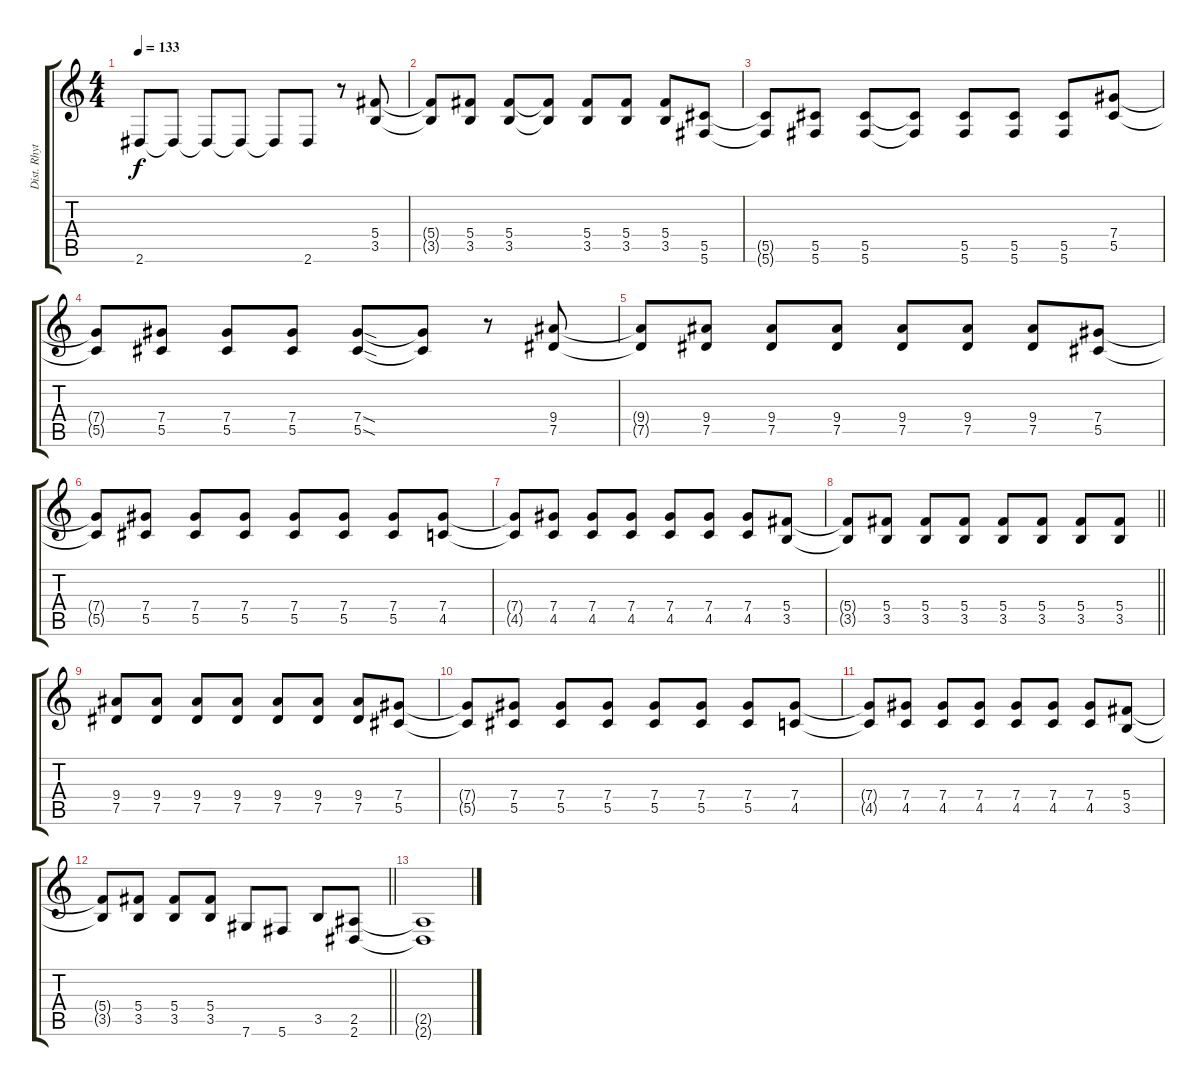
\track ("Dist. Rhytm Guitar [L]" "Dist. Rhyt") {instrument distortionguitar}
\staff {score tabs}
\tuning (Eb4 Bb3 Gb3 Db3 Ab2 Db2) {hide}
\ts (4 4)
\tempo 133
\clef g2
\ks c
2.6{t}.8{dy f} 2.6{t}.8 2.6{t}.8 2.6{t}.8 2.6{t}.8 2.6.8 r.8 (5.4 3.5).8 |
(5.4{t} 3.5{t}).8 (5.4 3.5).8 (5.4 3.5).8 (5.4{t} 3.5{t}).8 (5.4 3.5).8 (5.4 3.5).8 (5.4 3.5).8 (5.5 5.6).8 |
(5.5{t} 5.6{t}).8 (5.5 5.6).8 (5.5 5.6).8 (5.5{t} 5.6{t}).8 (5.5 5.6).8 (5.5 5.6).8 (5.5 5.6).8 (7.4 5.5).8 |
(7.4{t} 5.5{t}).8 (7.4 5.5).8 (7.4 5.5).8 (7.4 5.5).8 (7.4{sod} 5.5{sod}).8 (7.4{t} 5.5{t}).8 r.8 (9.4 7.5).8 |
(9.4{t} 7.5{t}).8 (9.4 7.5).8 (9.4 7.5).8 (9.4 7.5).8 (9.4 7.5).8 (9.4 7.5).8 (9.4 7.5).8 (7.4 5.5).8 |
(7.4{t} 5.5{t}).8 (7.4 5.5).8 (7.4 5.5).8 (7.4 5.5).8 (7.4 5.5).8 (7.4 5.5).8 (7.4 5.5).8 (7.4 4.5).8 |
(7.4{t} 4.5{t}).8 (7.4 4.5).8 (7.4 4.5).8 (7.4 4.5).8 (7.4 4.5).8 (7.4 4.5).8 (7.4 4.5).8 (5.4 3.5).8 |
\barLineRight lightlight
(5.4{t} 3.5{t}).8 (5.4 3.5).8 (5.4 3.5).8 (5.4 3.5).8 (5.4 3.5).8 (5.4 3.5).8 (5.4 3.5).8 (5.4 3.5).8 |
(9.4 7.5).8 (9.4 7.5).8 (9.4 7.5).8 (9.4 7.5).8 (9.4 7.5).8 (9.4 7.5).8 (9.4 7.5).8 (7.4 5.5).8 |
(7.4{t} 5.5{t}).8 (7.4 5.5).8 (7.4 5.5).8 (7.4 5.5).8 (7.4 5.5).8 (7.4 5.5).8 (7.4 5.5).8 (7.4 4.5).8 |
(7.4{t} 4.5{t}).8 (7.4 4.5).8 (7.4 4.5).8 (7.4 4.5).8 (7.4 4.5).8 (7.4 4.5).8 (7.4 4.5).8 (5.4 3.5).8 |
\barLineRight lightlight
(5.4{t} 3.5{t}).8 (5.4 3.5).8 (5.4 3.5).8 (5.4 3.5).8 7.6.8 5.6.8 3.5.8 (2.5 2.6).8 |
(2.5{t} 2.6{t}).1
